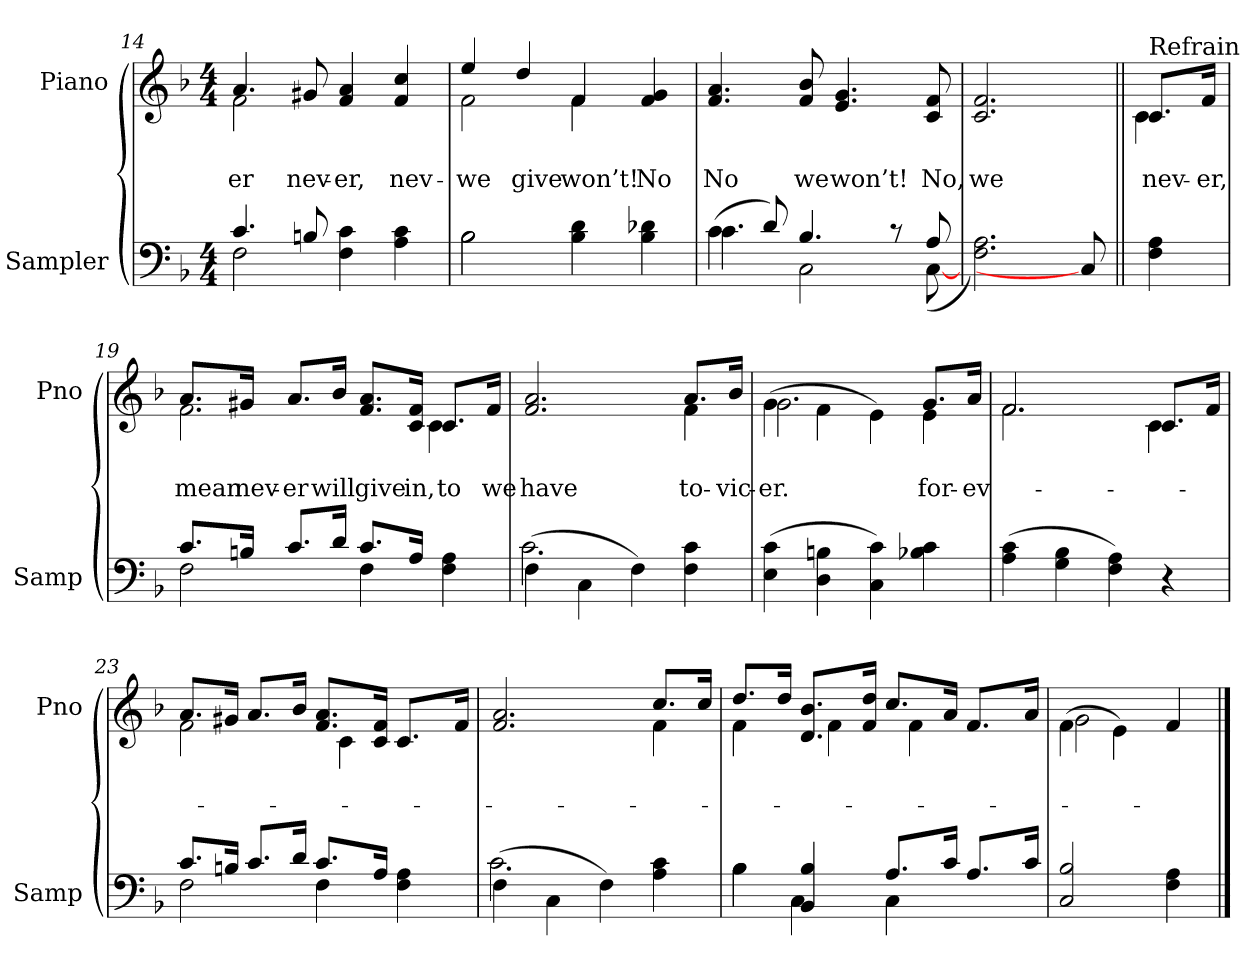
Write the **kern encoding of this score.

**kern	**kern	**text	**text
*part2	*part1	*part1	*part1
*staff2	*staff1	*staff1	*staff1
*I"Sampler	*I"Piano	*	*
*I'Samp	*I'Pno	*	*
*clefF4	*clefG2	*	*
*k[b-]	*k[b-]	*	*
*F:	*F:	*	*
*M4/4	*M4/4	*	*
=14	=14	=14	=14
*^	*^	*	*
4.c/	2F	4.a/	2f	.	-er
8Bn/	.	8g#X/	.	.	nev-
4F 4c	2ryy	4f 4a	2ryy	.	-er,
4A 4c	.	4f 4cc	.	.	nev-
=15	=15	=15	=15	=15	=15
2B-\	2B-	4ee/	2f	.	we
.	.	4dd/	.	.	give
4B- 4d	2ryy	4f/	4f	.	won’t!
4B- 4d-X	.	4f 4g	4ryy	.	No
*	*	*v	*v	*	*
=16	=16	=16	=16	=16
(4c\	4.c	4.f 4.a	.	No
8d/)	.	.	.	.
4.B-/	2C	8f 8b-	.	we
.	.	4.e 4.g	.	won’t!
8r	.	.	.	.
8A/	([8C	8c 8f	.	No,
*v	*v	*	*	*
=17	=17	=17	=17
2.F 2.A)	2.c 2.f	.	we
8C]	8ryy	.	.
=18||	=18||	=18||	=18||
*	*^	*	*
!	!LO:TX:t=Refrain	!	!	!
4F 4A	8.c/L	4c	.	nev-
.	16f/Jk	.	.	-er,
=19	=19	=19	=19	=19
*^	*	*	*	*
8.c/L	2F	8.a/L	2.f	.	mean
16Bn/Jk	.	16g#X/Jk	.	.	nev-
8.c/L	.	8.a/L	.	.	-er
16d/Jk	.	16b-/Jk	.	.	will
8.c/L	4F	8.f/ 8.a/L	.	.	give
16A/Jk	.	16c/ 16f/Jk	.	.	in,
4F 4A	4ryy	8.c/L	4c	.	to
.	.	16f/Jk	.	.	we
=20	=20	=20	=20	=20	=20
(4F\	2.c	2.f 2.a	2.ryy	.	have
4C\	.	.	.	.	.
4F\)	.	.	.	.	.
4F 4c	4ryy	8.a/L	4f	.	-to-
.	.	16b-/Jk	.	.	vic-
*v	*v	*	*	*	*
=21	=21	=21	=21	=21
(4E 4c	(4g\	2.g	.	-er.
4D 4Bn	4f\	.	.	.
4C 4c)	4e\)	.	.	.
4B-X 4c	8.g/L	4e	.	for-
.	16a/Jk	.	.	-ev-
=22	=22	=22	=22	=22
(4A 4c	2.f/	2.f	.	.
4G 4B-	.	.	.	.
4F 4A)	.	.	.	.
4r	8.c/L	4c	.	.
.	16f/Jk	.	.	.
=23	=23	=23	=23	=23
*^	*	*	*	*
8.c/L	2F	8.a/L	2f	.	.
16Bn/Jk	.	16g#X/Jk	.	.	.
8.c/L	.	8.a/L	.	.	.
16d/Jk	.	16b-/Jk	.	.	.
8.c/L	4F	8.f/ 8.a/L	16ryy	.	.
.	.	.	4c	.	.
16A/Jk	.	16c/ 16f/Jk	.	.	.
4F 4A	4ryy	8.c/L	.	.	.
.	.	.	8.ryy	.	.
.	.	16f/Jk	.	.	.
=24	=24	=24	=24	=24	=24
(4F\	2.c	2.f 2.a	2.ryy	.	.
4C\	.	.	.	.	.
4F\)	.	.	.	.	.
4A 4c	4ryy	8.cc/L	4f	.	.
.	.	16cc/Jk	.	.	.
=25	=25	=25	=25	=25	=25
4B-\	4B-	8.dd/L	4f	.	.
.	.	16dd/Jk	.	.	.
4BB- 4B-	4C	8.d/ 8.b-/L	16ryy	.	.
.	.	.	4f	.	.
.	.	16f/ 16dd/Jk	.	.	.
8.A/L	4C	8.cc/L	.	.	.
.	.	.	4f	.	.
16c/Jk	.	16a/Jk	.	.	.
8.A/L	4ryy	8.f/L	.	.	.
.	.	.	8.ryy	.	.
16c/Jk	.	16a/Jk	.	.	.
*v	*v	*	*	*	*
=26	=26	=26	=26	=26
2C/ 2B-/	(4f\	2g	.	.
.	4e\)	.	.	.
4F 4A	4f	4ryy	.	.
*	*v	*v	*	*
==	==	==	==
*-	*-	*-	*-
